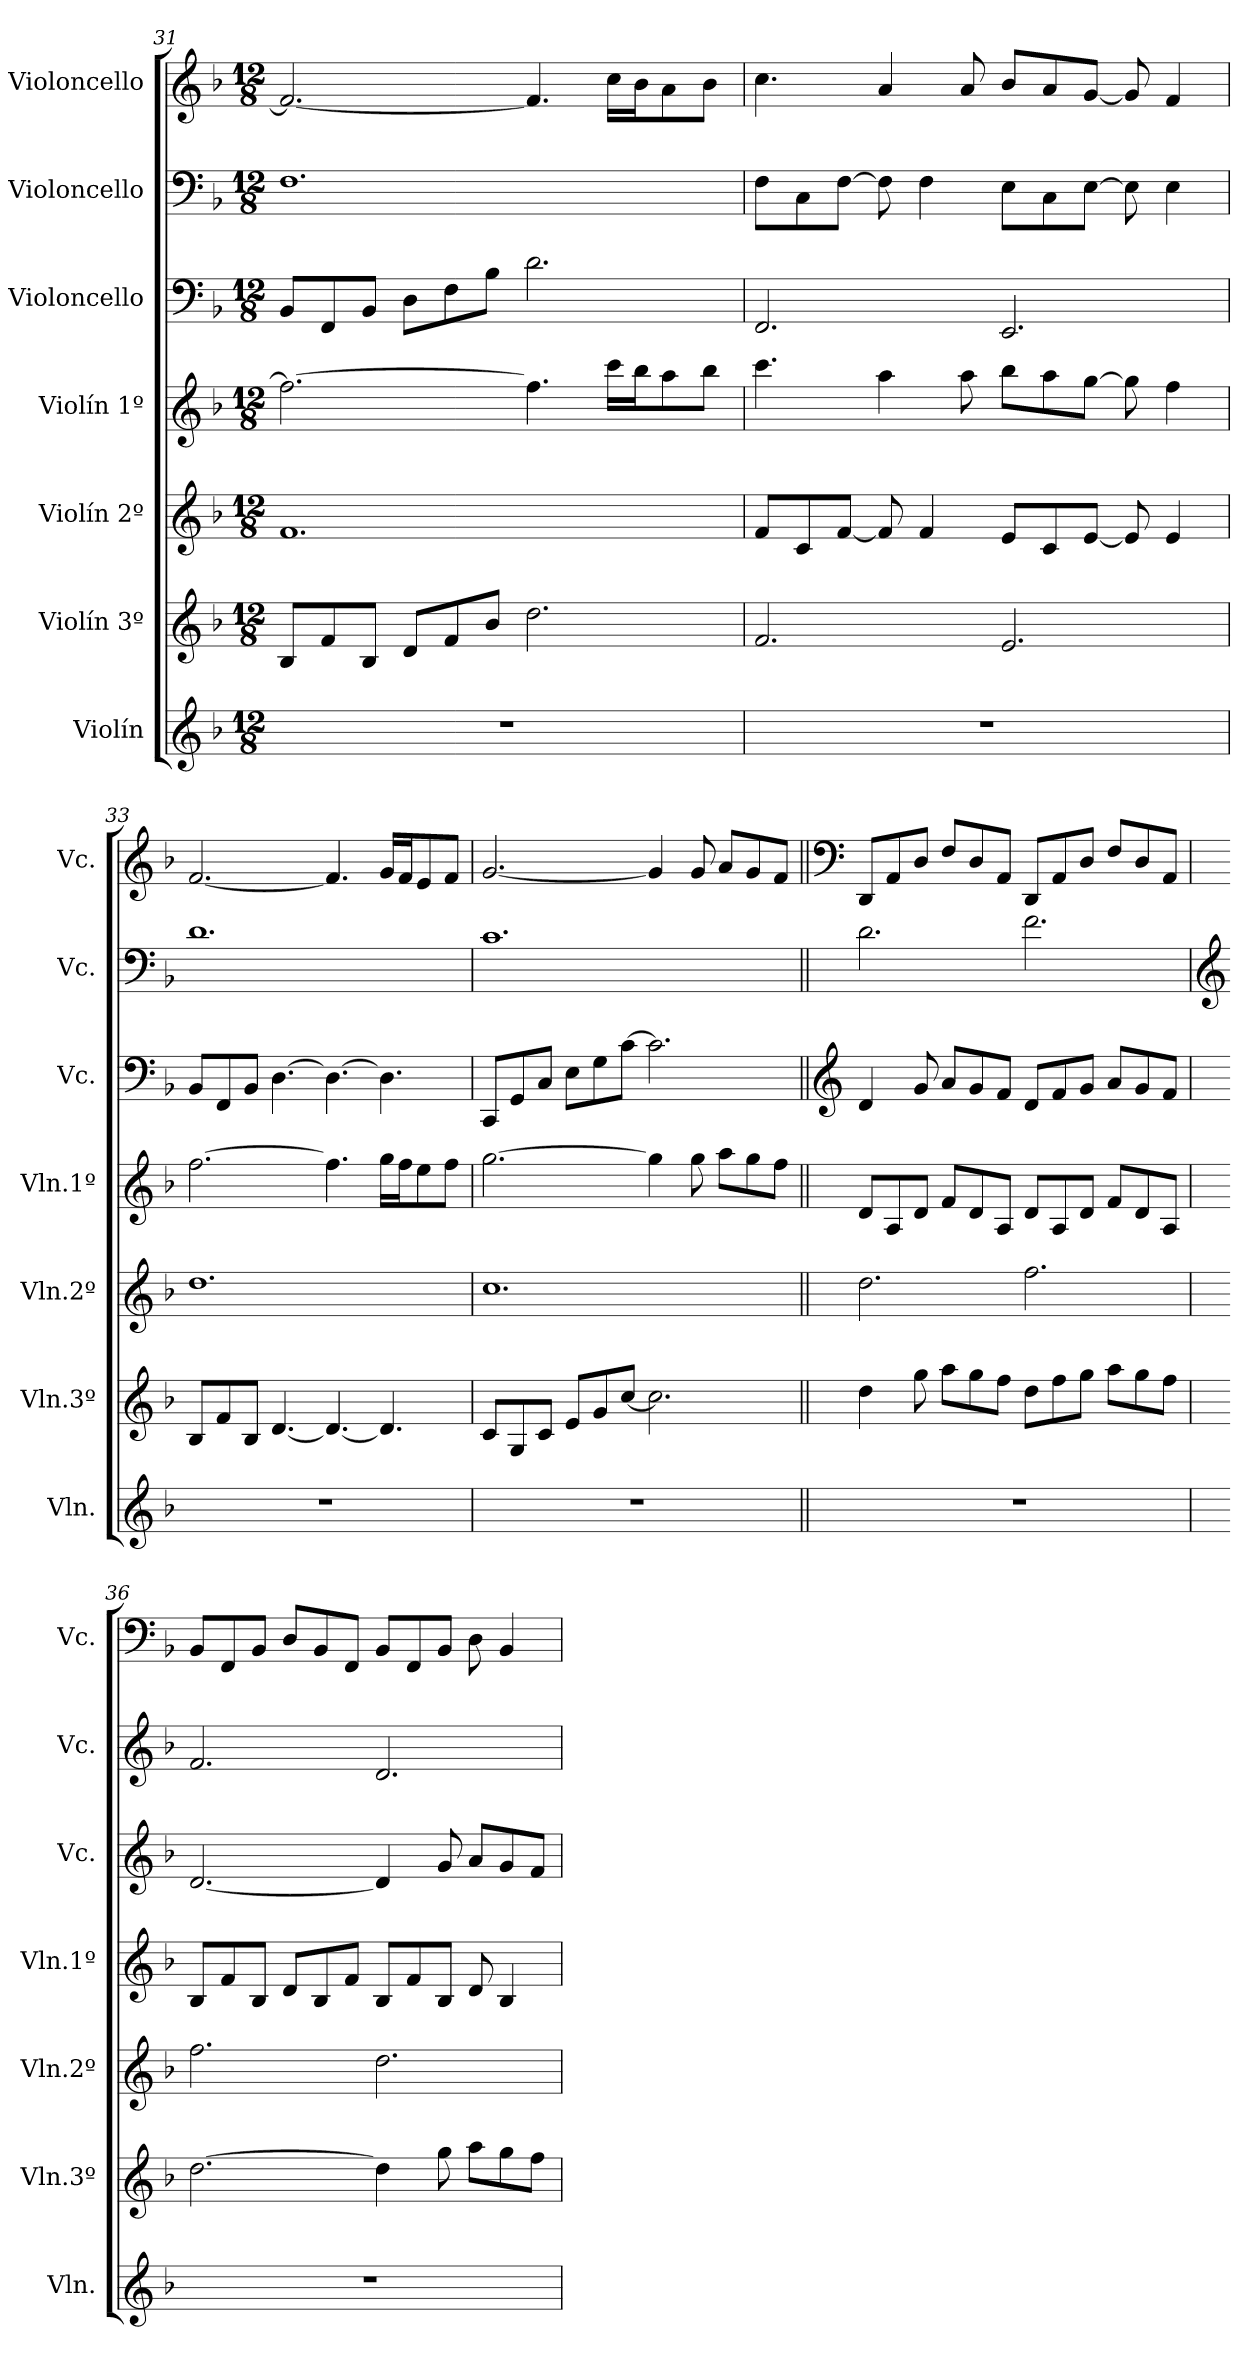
**kern	**kern	**kern	**kern	**kern	**kern	**kern
*part7	*part6	*part5	*part4	*part3	*part2	*part1
*staff7	*staff6	*staff5	*staff4	*staff3	*staff2	*staff1
*I"Violín	*I"Violín 3º	*I"Violín 2º	*I"Violín 1º	*I"Violoncello	*I"Violoncello	*I"Violoncello
*I'Vln.	*I'Vln.3º	*I'Vln.2º	*I'Vln.1º	*I'Vc.	*I'Vc.	*I'Vc.
*clefG2	*clefG2	*clefG2	*clefG2	*clefF4	*clefF4	*clefG2
*k[b-]	*k[b-]	*k[b-]	*k[b-]	*k[b-]	*k[b-]	*k[b-]
*M12/8	*M12/8	*M12/8	*M12/8	*M12/8	*M12/8	*M12/8
=31	=31	=31	=31	=31	=31	=31
1.r	8B-/L	1.f	2.ff\_	8BB-/L	1.F	2.f/_
.	8f/	.	.	8FF/	.	.
.	8B-/J	.	.	8BB-/J	.	.
.	8d/L	.	.	8D\L	.	.
.	8f/	.	.	8F\	.	.
.	8b-/J	.	.	8B-\J	.	.
.	2.dd\	.	4.ff\]	2.d\	.	4.f/]
.	.	.	16ccc\LL	.	.	16cc\LL
.	.	.	16bb-\J	.	.	16b-\J
.	.	.	8aa\	.	.	8a\
.	.	.	8bb-\J	.	.	8b-\J
!!LO:LB:g=z
=32	=32	=32	=32	=32	=32	=32
1.r	2.f/	8f/L	4.ccc\	2.FF/	8F\L	4.cc\
.	.	8c/	.	.	8C\	.
.	.	[8f/J	.	.	[8F\J	.
.	.	8f/]	4aa\	.	8F\]	4a/
.	.	4f/	.	.	4F\	.
.	.	.	8aa\	.	.	8a/
.	2.e/	8e/L	8bb-\L	2.EE/	8E\L	8b-/L
.	.	8c/	8aa\	.	8C\	8a/
.	.	[8e/J	[8gg\J	.	[8E\J	[8g/J
.	.	8e/]	8gg\]	.	8E\]	8g/]
.	.	4e/	4ff\	.	4E\	4f/
=33	=33	=33	=33	=33	=33	=33
1.r	8B-/L	1.dd	[2.ff\	8BB-/L	1.d	[2.f/
.	8f/	.	.	8FF/	.	.
.	8B-/J	.	.	8BB-/J	.	.
.	[4.d/	.	.	[4.D\	.	.
.	4.d/_	.	4.ff\]	4.D\_	.	4.f/]
.	4.d/]	.	16gg\LL	4.D\]	.	16g/LL
.	.	.	16ff\J	.	.	16f/J
.	.	.	8ee\	.	.	8e/
.	.	.	8ff\J	.	.	8f/J
=34	=34	=34	=34	=34	=34	=34
1.r	8c/L	1.cc	[2.gg\	8CC/L	1.c	[2.g/
.	8G/	.	.	8GG/	.	.
.	8c/J	.	.	8C/J	.	.
.	8e/L	.	.	8E\L	.	.
.	8g/	.	.	8G\	.	.
.	[8cc/J	.	.	[8c\J	.	.
.	2.cc\]	.	4gg\]	2.c\]	.	4g/]
.	.	.	8gg\	.	.	8g/
.	.	.	8aa\L	.	.	8a/L
.	.	.	8gg\	.	.	8g/
.	.	.	8ff\J	.	.	8f/J
=35||	=35||	=35||	=35||	=35||	=35||	=35||
*	*	*	*	*clefG2	*	*clefF4
1.r	4dd\	2.dd\	8d/L	4d/	2.d\	8DD/L
.	.	.	8A/	.	.	8AA/
.	8gg\	.	8d/J	8g/	.	8D/J
.	8aa\L	.	8f/L	8a/L	.	8F/L
.	8gg\	.	8d/	8g/	.	8D/
.	8ff\J	.	8A/J	8f/J	.	8AA/J
.	8dd\L	2.ff\	8d/L	8d/L	2.f\	8DD/L
.	8ff\	.	8A/	8f/	.	8AA/
.	8gg\J	.	8d/J	8g/J	.	8D/J
.	8aa\L	.	8f/L	8a/L	.	8F/L
.	8gg\	.	8d/	8g/	.	8D/
.	8ff\J	.	8A/J	8f/J	.	8AA/J
!!LO:PB:g=z
=36	=36	=36	=36	=36	=36	=36
*	*	*	*	*	*clefG2	*
1.r	[2.dd\	2.ff\	8B-/L	[2.d/	2.f/	8BB-/L
.	.	.	8f/	.	.	8FF/
.	.	.	8B-/J	.	.	8BB-/J
.	.	.	8d/L	.	.	8D/L
.	.	.	8B-/	.	.	8BB-/
.	.	.	8f/J	.	.	8FF/J
.	4dd\]	2.dd\	8B-/L	4d/]	2.d/	8BB-/L
.	.	.	8f/	.	.	8FF/
.	8gg\	.	8B-/J	8g/	.	8BB-/J
.	8aa\L	.	8d/	8a/L	.	8D\
.	8gg\	.	4B-/	8g/	.	4BB-/
.	8ff\J	.	.	8f/J	.	.
=	=	=	=	=	=	=
*-	*-	*-	*-	*-	*-	*-
